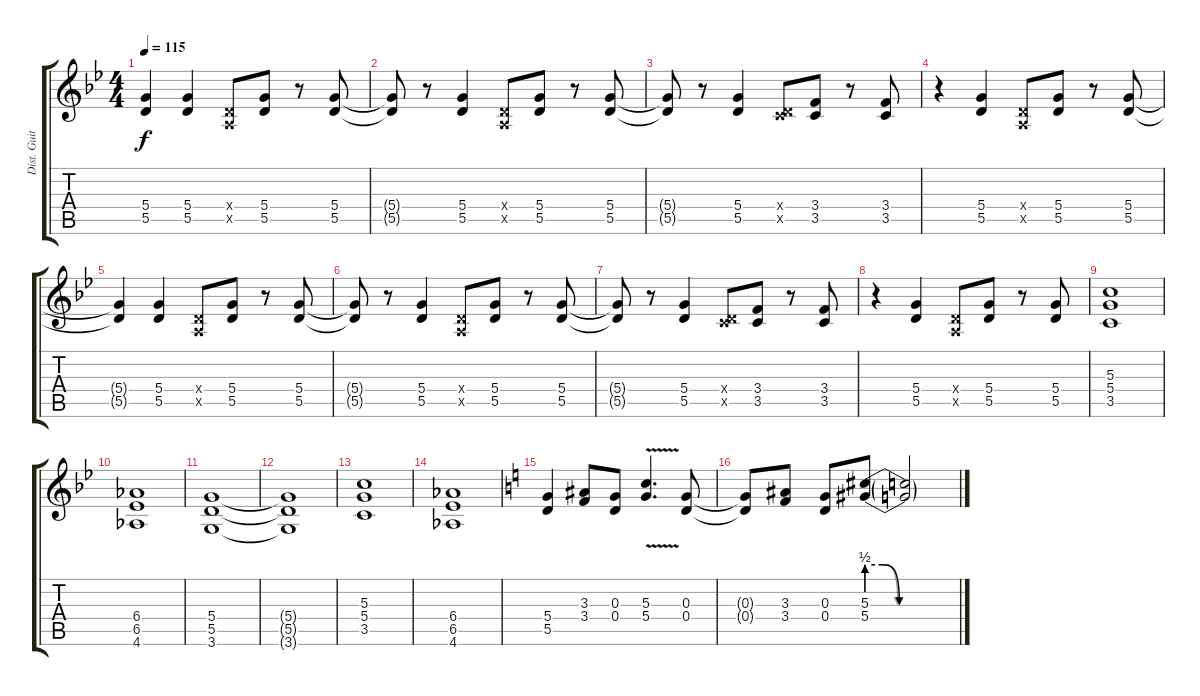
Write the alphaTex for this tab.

\track ("Dist. Guitar 2" "Dist. Guit") {instrument distortionguitar}
\staff {score tabs}
\tuning (E4 B3 G3 D3 A2 E2) {hide}
\ts (4 4)
\tempo 115
\clef g2
\ks bb
(5.4{t} 5.5{t}).4{dy f} (5.4 5.5).4 (0.4{x} 0.5{x}).8 (5.4 5.5).8 r.8 (5.4 5.5).8 |
(5.4{t} 5.5{t}).8 r.8 (5.4 5.5).4 (0.4{x} 0.5{x}).8 (5.4 5.5).8 r.8 (5.4 5.5).8 |
(5.4{t} 5.5{t}).8 r.8 (5.4 5.5).4 (0.4{x} 3.5{x}).8 (3.4 3.5).8 r.8 (3.4 3.5).8 |
r.4 (5.4 5.5).4 (0.4{x} 0.5{x}).8 (5.4 5.5).8 r.8 (5.4 5.5).8 |
(5.4{t} 5.5{t}).4 (5.4 5.5).4 (0.4{x} 0.5{x}).8 (5.4 5.5).8 r.8 (5.4 5.5).8 |
(5.4{t} 5.5{t}).8 r.8 (5.4 5.5).4 (0.4{x} 0.5{x}).8 (5.4 5.5).8 r.8 (5.4 5.5).8 |
(5.4{t} 5.5{t}).8 r.8 (5.4 5.5).4 (0.4{x} 3.5{x}).8 (3.4 3.5).8 r.8 (3.4 3.5).8 |
r.4 (5.4 5.5).4 (0.4{x} 0.5{x}).8 (5.4 5.5).8 r.8 (5.4 5.5).8 |
(5.3 5.4 3.5).1 |
(6.4 6.5 4.6).1 |
(5.4 5.5 3.6).1 |
(5.4{t} 5.5{t} 3.6{t}).1 |
(5.3 5.4 3.5).1 |
(6.4 6.5 4.6).1 |
\ks c
(5.4 5.5).4 (3.3 3.4).8 (0.3 0.4).8 (5.3{v} 5.4{v}).4{d} (0.3 0.4).8 |
(0.3{t} 0.4{t}).8 (3.3 3.4).8 (0.3 0.4).8 (5.3{be (custom 0 2 10 2 21 0 60 0)} 5.4{be (custom 0 2 10 2 20 0 60 0)}).8 (5.3{t} 5.4{t}).2
